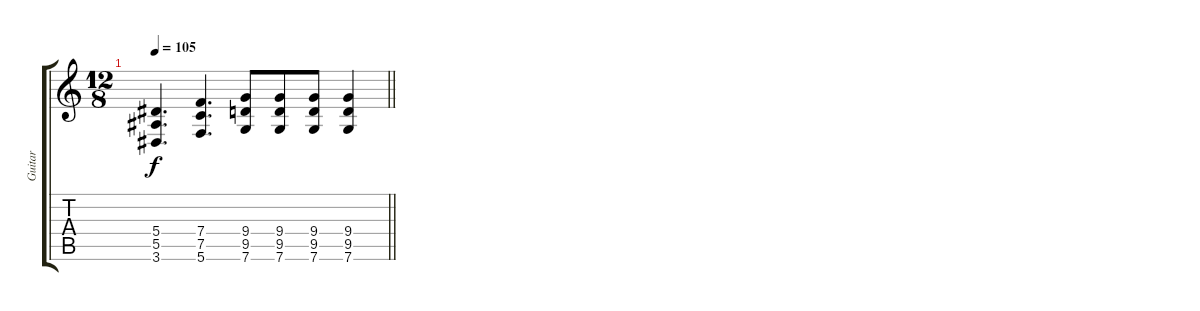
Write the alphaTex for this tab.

\track ("Guitar" "Guitar") {instrument distortionguitar}
\staff {score tabs}
\tuning (C4 G3 Eb3 Bb2 F2 C2) {hide}
\ts (12 8)
\tempo 105
\clef g2
\barLineRight lightlight
\ks c
(5.4 5.5 3.6).4{d dy f} (7.4 7.5 5.6).4{d} (9.4 9.5 7.6).8 (9.4 9.5 7.6).8 (9.4 9.5 7.6).8 (9.4 9.5 7.6).4
